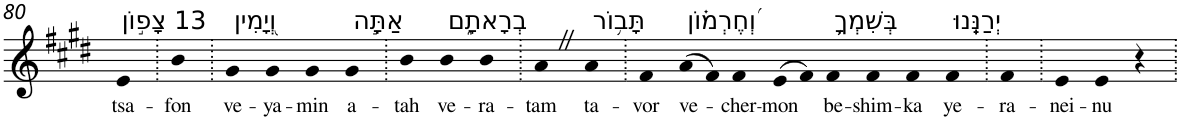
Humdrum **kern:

**kern	**text
*part1	*part1
*staff1	*staff1
*I"Piano	*
*I'Pno	*
!!LO:PB:g=z
*clefG2	*
*k[f#c#g#d#]	*
*E:	*
=80	=80
!LO:TX:a:t=13 צָפ֣וֹן	!
!	!LO:LY:b
4e	tsa-
=81.	=81.
!	!LO:LY:b
4b	-fon
=82.	=82.
!LO:TX:a:t=וְ֭יָמִין	!
!	!LO:LY:b
4g#	ve-
!	!LO:LY:b
4g#	-ya-
!	!LO:LY:b
4g#	-min
!LO:TX:a:t=אַתָּ֣ה	!
!	!LO:LY:b
4g#	a-
=83.	=83.
!	!LO:LY:b
4b	-tah
!LO:TX:a:t=בְרָאתָ֑ם	!
!	!LO:LY:b
4b	ve-
!	!LO:LY:b
4b	-ra-
=84.	=84.
!	!LO:LY:b
4aZ	-tam
!LO:TX:a:t=תָּב֥וֹר	!
!	!LO:LY:b
4a	ta-
=85.	=85.
!	!LO:LY:b
4f#	-vor
!LO:TX:a:t=וְ֝חֶרְמ֗וֹן	!
!	!LO:LY:b
(>8a	ve-
8f#)	.
!	!LO:LY:b
4f#	-cher-
!	!LO:LY:b
(>8e	-mon
8f#)	.
!LO:TX:a:t=בְּשִׁמְךָ֥	!
!	!LO:LY:b
4f#	be-
!	!LO:LY:b
4f#	-shim-
!	!LO:LY:b
4f#	-ka
!LO:TX:a:t=יְרַנֵּֽנוּ	!
!	!LO:LY:b
4f#	ye-
=86.	=86.
!	!LO:LY:b
4f#	-ra-
=87.	=87.
!	!LO:LY:b
4e	-nei-
!	!LO:LY:b
4e	-nu
4r	.
=.	=.
*-	*-
